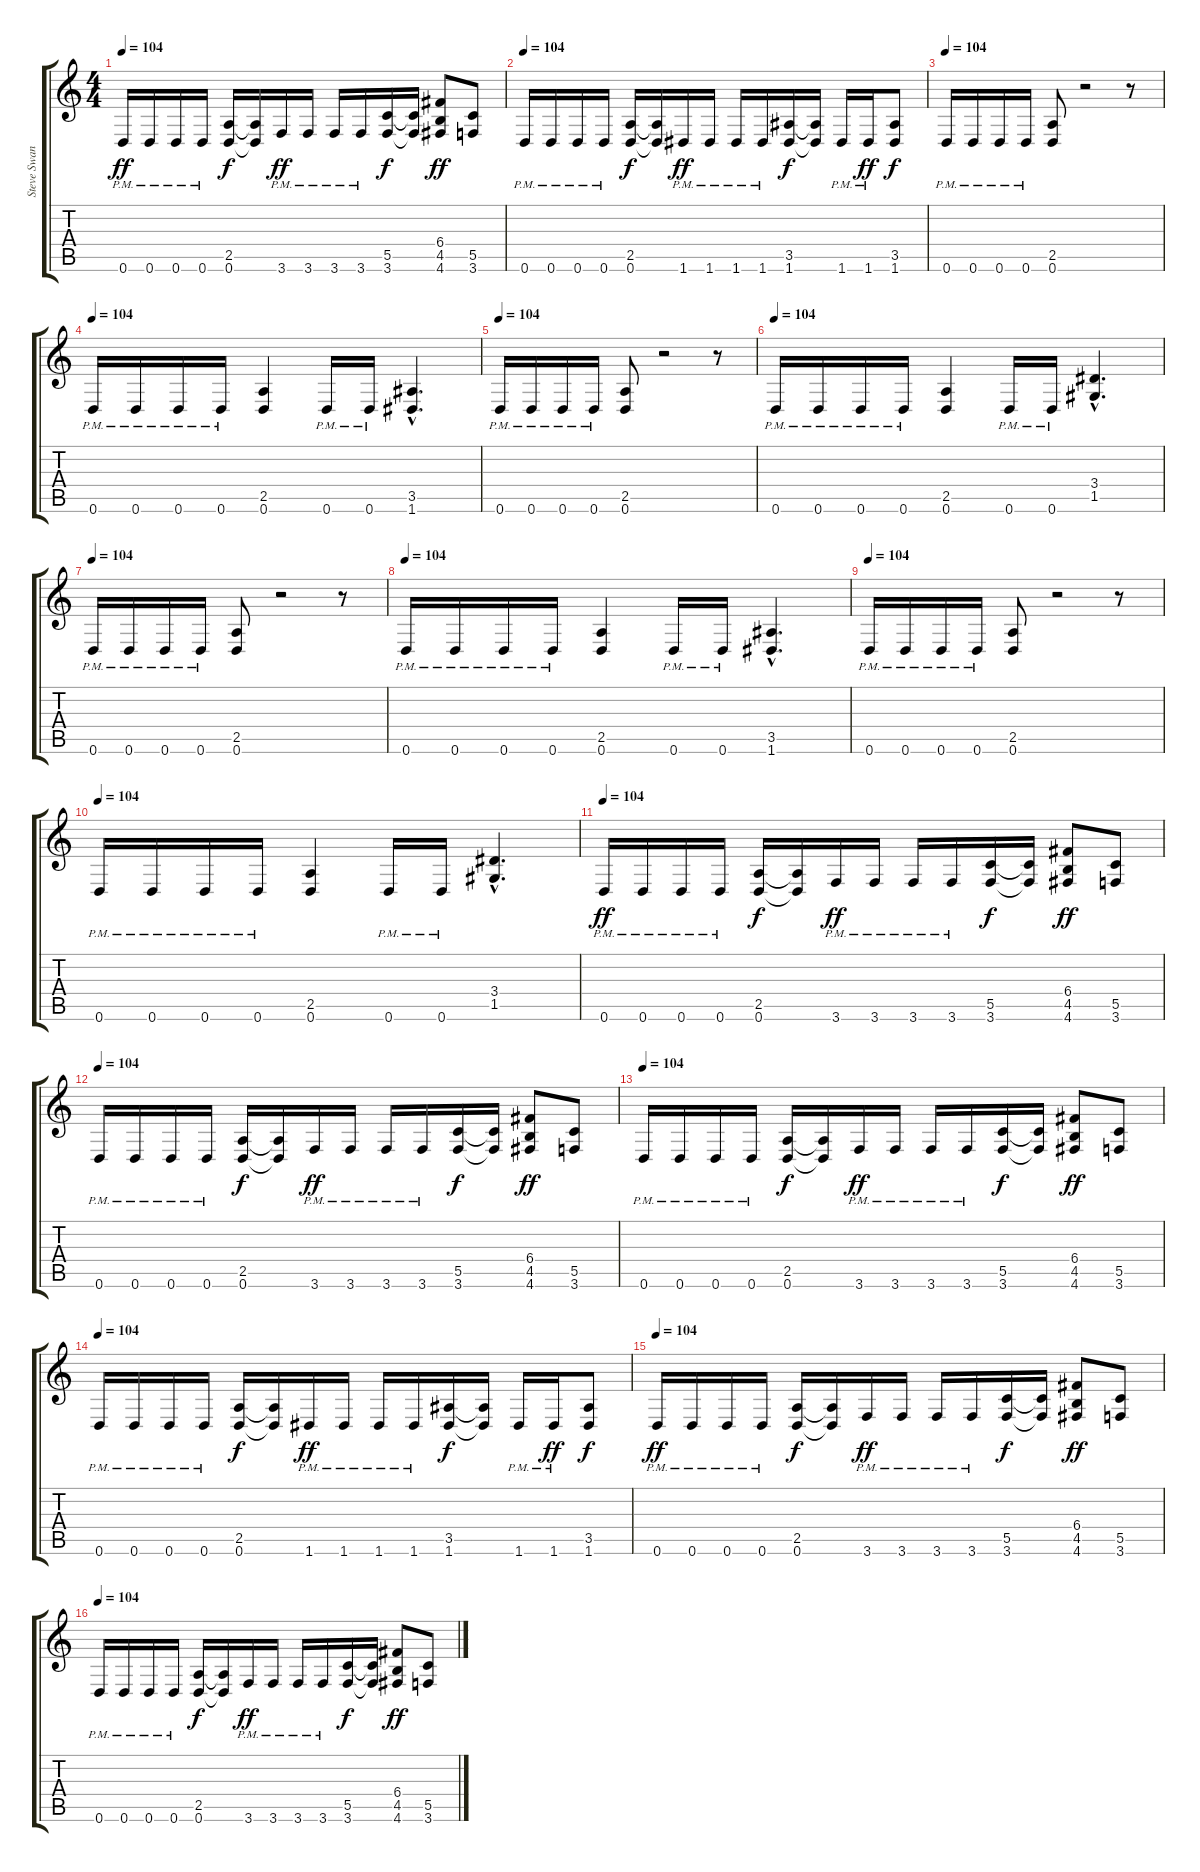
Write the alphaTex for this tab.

\track ("Steve Swanson (Rythm Guitar)" "Steve Swan") {instrument distortionguitar}
\staff {score tabs}
\tuning (D4 A3 F3 C3 G2 D2) {hide}
\ts (4 4)
\tempo 104
\clef g2
\ks c
0.6{pm}.16{dy ff} 0.6{pm}.16 0.6{pm}.16 0.6{pm}.16 (2.5 0.6).16{dy f} (2.5{t} 0.6{t}).16 3.6{pm}.16{dy ff} 3.6{pm}.16 3.6{pm}.16 3.6{pm}.16 (5.5 3.6).16{dy f} (5.5{t} 3.6{t}).16 (6.4 4.5 4.6).8{dy ff} (5.5 3.6).8 |
\tempo 104
0.6{pm}.16 0.6{pm}.16 0.6{pm}.16 0.6{pm}.16 (2.5 0.6).16{dy f} (2.5{t} 0.6{t}).16 1.6{pm}.16{dy ff} 1.6{pm}.16 1.6{pm}.16 1.6{pm}.16 (3.5 1.6).16{dy f} (3.5{t} 1.6{t}).16 1.6{pm}.16 1.6{pm}.16{dy ff} (3.5 1.6).8{dy f} |
\tempo 104
0.6{pm}.16 0.6{pm}.16 0.6{pm}.16 0.6{pm}.16 (2.5 0.6).8 r.2 r.8 |
\tempo 104
0.6{pm}.16 0.6{pm}.16 0.6{pm}.16 0.6{pm}.16 (2.5 0.6).4 0.6{pm}.16 0.6{pm}.16 (3.5{hac} 1.6{hac}).4{d} |
\tempo 104
0.6{pm}.16 0.6{pm}.16 0.6{pm}.16 0.6{pm}.16 (2.5 0.6).8 r.2 r.8 |
\tempo 104
0.6{pm}.16 0.6{pm}.16 0.6{pm}.16 0.6{pm}.16 (2.5 0.6).4 0.6{pm}.16 0.6{pm}.16 (3.4{hac} 1.5{hac}).4{d} |
\tempo 104
0.6{pm}.16 0.6{pm}.16 0.6{pm}.16 0.6{pm}.16 (2.5 0.6).8 r.2 r.8 |
\tempo 104
0.6{pm}.16 0.6{pm}.16 0.6{pm}.16 0.6{pm}.16 (2.5 0.6).4 0.6{pm}.16 0.6{pm}.16 (3.5{hac} 1.6{hac}).4{d} |
\tempo 104
0.6{pm}.16 0.6{pm}.16 0.6{pm}.16 0.6{pm}.16 (2.5 0.6).8 r.2 r.8 |
\tempo 104
0.6{pm}.16 0.6{pm}.16 0.6{pm}.16 0.6{pm}.16 (2.5 0.6).4 0.6{pm}.16 0.6{pm}.16 (3.4{hac} 1.5{hac}).4{d} |
\tempo 104
0.6{pm}.16{dy ff} 0.6{pm}.16 0.6{pm}.16 0.6{pm}.16 (2.5 0.6).16{dy f} (2.5{t} 0.6{t}).16 3.6{pm}.16{dy ff} 3.6{pm}.16 3.6{pm}.16 3.6{pm}.16 (5.5 3.6).16{dy f} (5.5{t} 3.6{t}).16 (6.4 4.5 4.6).8{dy ff} (5.5 3.6).8 |
\tempo 104
0.6{pm}.16 0.6{pm}.16 0.6{pm}.16 0.6{pm}.16 (2.5 0.6).16{dy f} (2.5{t} 0.6{t}).16 3.6{pm}.16{dy ff} 3.6{pm}.16 3.6{pm}.16 3.6{pm}.16 (5.5 3.6).16{dy f} (5.5{t} 3.6{t}).16 (6.4 4.5 4.6).8{dy ff} (5.5 3.6).8 |
\tempo 104
0.6{pm}.16 0.6{pm}.16 0.6{pm}.16 0.6{pm}.16 (2.5 0.6).16{dy f} (2.5{t} 0.6{t}).16 3.6{pm}.16{dy ff} 3.6{pm}.16 3.6{pm}.16 3.6{pm}.16 (5.5 3.6).16{dy f} (5.5{t} 3.6{t}).16 (6.4 4.5 4.6).8{dy ff} (5.5 3.6).8 |
\tempo 104
0.6{pm}.16 0.6{pm}.16 0.6{pm}.16 0.6{pm}.16 (2.5 0.6).16{dy f} (2.5{t} 0.6{t}).16 1.6{pm}.16{dy ff} 1.6{pm}.16 1.6{pm}.16 1.6{pm}.16 (3.5 1.6).16{dy f} (3.5{t} 1.6{t}).16 1.6{pm}.16 1.6{pm}.16{dy ff} (3.5 1.6).8{dy f} |
\tempo 104
0.6{pm}.16{dy ff} 0.6{pm}.16 0.6{pm}.16 0.6{pm}.16 (2.5 0.6).16{dy f} (2.5{t} 0.6{t}).16 3.6{pm}.16{dy ff} 3.6{pm}.16 3.6{pm}.16 3.6{pm}.16 (5.5 3.6).16{dy f} (5.5{t} 3.6{t}).16 (6.4 4.5 4.6).8{dy ff} (5.5 3.6).8 |
\tempo 104
0.6{pm}.16 0.6{pm}.16 0.6{pm}.16 0.6{pm}.16 (2.5 0.6).16{dy f} (2.5{t} 0.6{t}).16 3.6{pm}.16{dy ff} 3.6{pm}.16 3.6{pm}.16 3.6{pm}.16 (5.5 3.6).16{dy f} (5.5{t} 3.6{t}).16 (6.4 4.5 4.6).8{dy ff} (5.5 3.6).8
